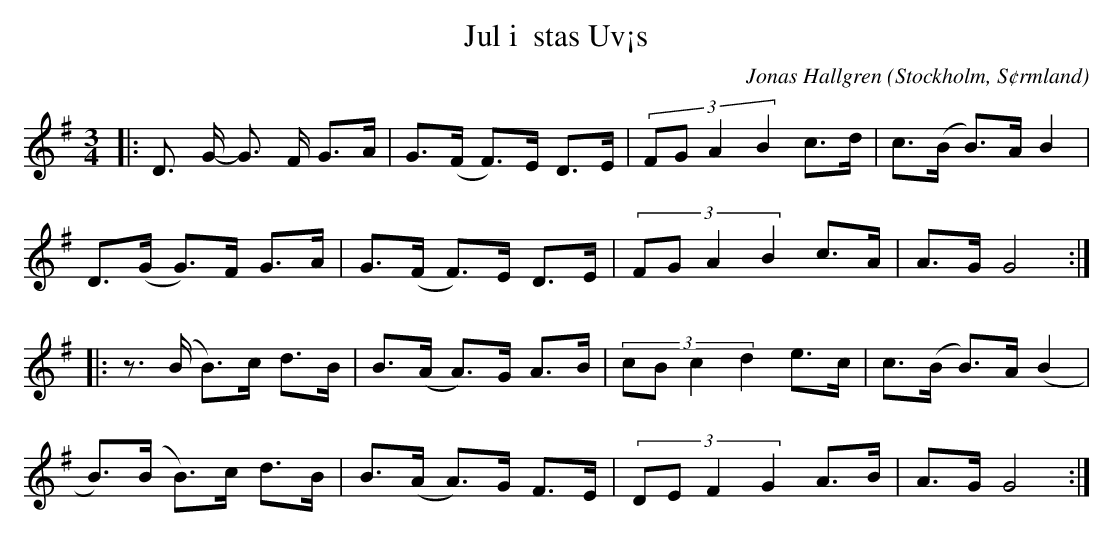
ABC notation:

X:1
T:Jul i  stas Uv¡s
C:Jonas Hallgren
O:Stockholm, S¢rmland
M:3/4
L:1/16
K:G
|: D3 G- G3 F G3A | G3(F F3)E D3E | (3:2:4 F2G2A4B4 c3d| c3(B B3)A B4 |
   D3(G G3)F G3A | G3(F F3)E D3E | (3:2:4 F2G2A4B4 c3A| A3G G8 :|
|: z3(B B3)c d3B | B3(A A3)G A3B | (3:2:4 c2B2c4d4 e3c | c3(B B3)A (B4 |
   B3)(B B3)c d3B | B3(A A3)G F3E | (3:2:4 D2E2F4G4 A3B | A3G G8 :|
